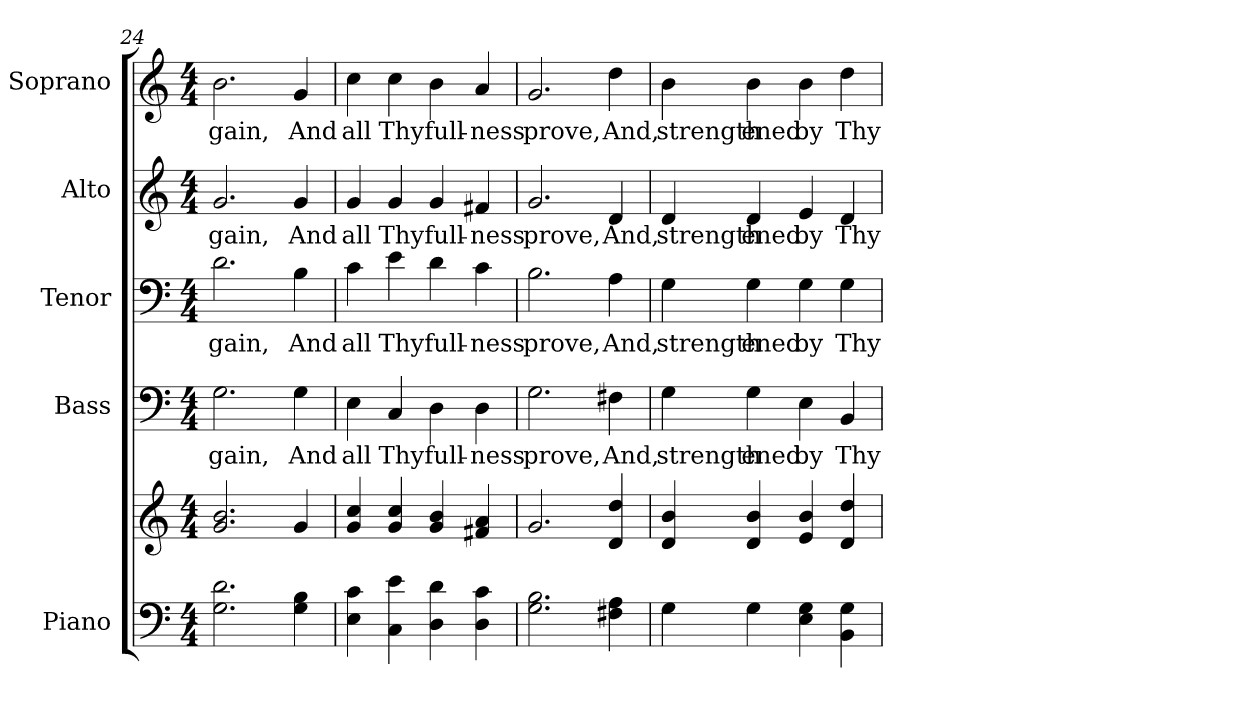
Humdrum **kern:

**kern	**kern	**kern	**text	**kern	**text	**kern	**text	**kern	**text
*part5	*part5	*part4	*part4	*part3	*part3	*part2	*part2	*part1	*part1
*staff6	*staff5	*staff4	*staff4	*staff3	*staff3	*staff2	*staff2	*staff1	*staff1
*I"Piano	*	*I"Bass	*	*I"Tenor	*	*I"Alto	*	*I"Soprano	*
*I'Pno.	*	*I'B.	*	*I'T.	*	*I'A.	*	*I'S.	*
*clefF4	*clefG2	*clefF4	*	*clefF4	*	*clefG2	*	*clefG2	*
*k[]	*k[]	*k[]	*	*k[]	*	*k[]	*	*k[]	*
*C:	*C:	*C:	*	*C:	*	*C:	*	*C:	*
*M4/4	*M4/4	*M4/4	*	*M4/4	*	*M4/4	*	*M4/4	*
=24	=24	=24	=24	=24	=24	=24	=24	=24	=24
!	!	!	!LO:LY:b:color=#000000	!	!	!	!	!	!
!	!	!	!	!	!LO:LY:b:color=#000000	!	!	!	!
!	!	!	!	!	!	!	!LO:LY:b:color=#000000	!	!
!	!	!	!	!	!	!	!	!	!LO:LY:b:color=#000000
2.Gi\ 2.di	2.gi/ 2.bi	2.Gi\	gain,	2.di\	gain,	2.gi/	gain,	2.bi\	gain,
!	!	!	!LO:LY:b:color=#000000	!	!	!	!	!	!
!	!	!	!	!	!LO:LY:b:color=#000000	!	!	!	!
!	!	!	!	!	!	!	!LO:LY:b:color=#000000	!	!
!	!	!	!	!	!	!	!	!	!LO:LY:b:color=#000000
4Gi\ 4Bi	4gi/	4Gi\	And	4Bi\	And	4gi/	And	4gi/	And
=25	=25	=25	=25	=25	=25	=25	=25	=25	=25
!	!	!	!LO:LY:b:color=#000000	!	!	!	!	!	!
!	!	!	!	!	!LO:LY:b:color=#000000	!	!	!	!
!	!	!	!	!	!	!	!LO:LY:b:color=#000000	!	!
!	!	!	!	!	!	!	!	!	!LO:LY:b:color=#000000
4Ei\ 4ci	4gi/ 4cci	4Ei\	all	4ci\	all	4gi/	all	4cci\	all
!	!	!	!LO:LY:b:color=#000000	!	!	!	!	!	!
!	!	!	!	!	!LO:LY:b:color=#000000	!	!	!	!
!	!	!	!	!	!	!	!LO:LY:b:color=#000000	!	!
!	!	!	!	!	!	!	!	!	!LO:LY:b:color=#000000
4Ci\ 4ei	4gi/ 4cci	4Ci/	Thy	4ei\	Thy	4gi/	Thy	4cci\	Thy
!	!	!	!LO:LY:b:color=#000000	!	!	!	!	!	!
!	!	!	!	!	!LO:LY:b:color=#000000	!	!	!	!
!	!	!	!	!	!	!	!LO:LY:b:color=#000000	!	!
!	!	!	!	!	!	!	!	!	!LO:LY:b:color=#000000
4Di\ 4di	4gi/ 4bi	4Di\	full-	4di\	full-	4gi/	full-	4bi\	full-
!	!	!	!LO:LY:b:color=#000000	!	!	!	!	!	!
!	!	!	!	!	!LO:LY:b:color=#000000	!	!	!	!
!	!	!	!	!	!	!	!LO:LY:b:color=#000000	!	!
!	!	!	!	!	!	!	!	!	!LO:LY:b:color=#000000
4Di\ 4ci	4f#Xi/ 4ai	4Di\	-ness	4ci\	-ness	4f#Xi/	-ness	4ai/	-ness
!!LO:PB:g=z
=26	=26	=26	=26	=26	=26	=26	=26	=26	=26
!	!	!	!LO:LY:b:color=#000000	!	!	!	!	!	!
!	!	!	!	!	!LO:LY:b:color=#000000	!	!	!	!
!	!	!	!	!	!	!	!LO:LY:b:color=#000000	!	!
!	!	!	!	!	!	!	!	!	!LO:LY:b:color=#000000
2.Gi\ 2.Bi	2.gi/	2.Gi\	prove,	2.Bi\	prove,	2.gi/	prove,	2.gi/	prove,
!	!	!	!LO:LY:b:color=#000000	!	!	!	!	!	!
!	!	!	!	!	!LO:LY:b:color=#000000	!	!	!	!
!	!	!	!	!	!	!	!LO:LY:b:color=#000000	!	!
!	!	!	!	!	!	!	!	!	!LO:LY:b:color=#000000
4F#Xi\ 4Ai	4di/ 4ddi	4F#Xi\	And,	4Ai\	And,	4di/	And,	4ddi\	And,
=27	=27	=27	=27	=27	=27	=27	=27	=27	=27
!	!	!	!LO:LY:b:color=#000000	!	!	!	!	!	!
!	!	!	!	!	!LO:LY:b:color=#000000	!	!	!	!
!	!	!	!	!	!	!	!LO:LY:b:color=#000000	!	!
!	!	!	!	!	!	!	!	!	!LO:LY:b:color=#000000
4Gi\	4di/ 4bi	4Gi\	strength	4Gi\	strength	4di/	strength	4bi\	strength
!	!	!	!LO:LY:b:color=#000000	!	!	!	!	!	!
!	!	!	!	!	!LO:LY:b:color=#000000	!	!	!	!
!	!	!	!	!	!	!	!LO:LY:b:color=#000000	!	!
!	!	!	!	!	!	!	!	!	!LO:LY:b:color=#000000
4Gi\	4di/ 4bi	4Gi\	ened	4Gi\	ened	4di/	ened	4bi\	ened
!	!	!	!LO:LY:b:color=#000000	!	!	!	!	!	!
!	!	!	!	!	!LO:LY:b:color=#000000	!	!	!	!
!	!	!	!	!	!	!	!LO:LY:b:color=#000000	!	!
!	!	!	!	!	!	!	!	!	!LO:LY:b:color=#000000
4Ei\ 4Gi	4ei/ 4bi	4Ei\	by	4Gi\	by	4ei/	by	4bi\	by
!	!	!	!LO:LY:b:color=#000000	!	!	!	!	!	!
!	!	!	!	!	!LO:LY:b:color=#000000	!	!	!	!
!	!	!	!	!	!	!	!LO:LY:b:color=#000000	!	!
!	!	!	!	!	!	!	!	!	!LO:LY:b:color=#000000
4BBi\ 4Gi	4di/ 4ddi	4BBi/	Thy	4Gi\	Thy	4di/	Thy	4ddi\	Thy
=	=	=	=	=	=	=	=	=	=
*-	*-	*-	*-	*-	*-	*-	*-	*-	*-
